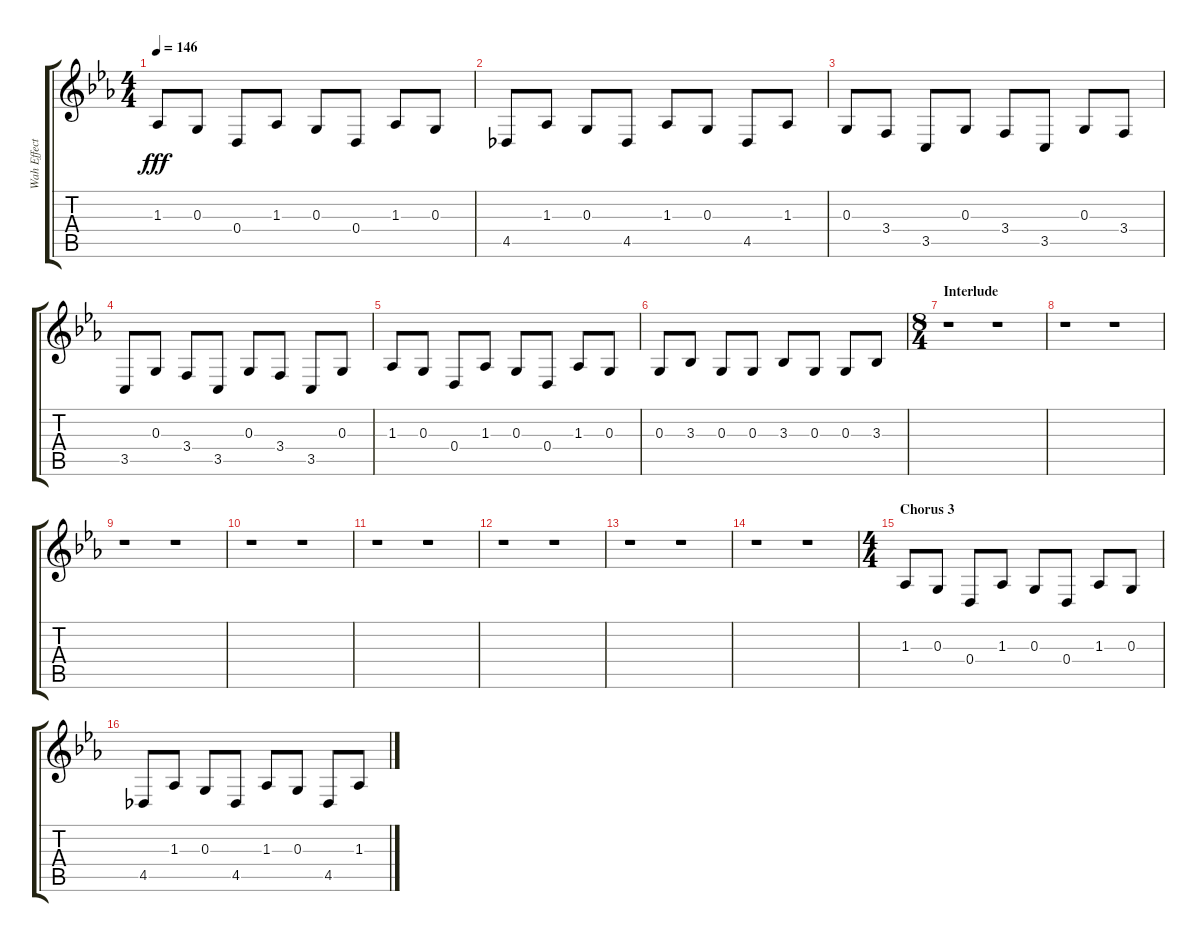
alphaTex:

\track ("Wah Effect" "Wah Effect") {instrument piccolo}
\staff {score tabs}
\tuning (E4 B3 G3 D3 A2 E2) {hide}
\ts (4 4)
\tempo 146
\clef g2
\ks eb
1.3.8{dy fff} 0.3.8 0.4.8 1.3.8 0.3.8 0.4.8 1.3.8 0.3.8 |
4.5.8 1.3.8 0.3.8 4.5.8 1.3.8 0.3.8 4.5.8 1.3.8 |
0.3.8 3.4.8 3.5.8 0.3.8 3.4.8 3.5.8 0.3.8 3.4.8 |
3.5.8 0.3.8 3.4.8 3.5.8 0.3.8 3.4.8 3.5.8 0.3.8 |
1.3.8 0.3.8 0.4.8 1.3.8 0.3.8 0.4.8 1.3.8 0.3.8 |
0.3.8 3.3.8 0.3.8 0.3.8 3.3.8 0.3.8 0.3.8 3.3.8 |
\ts (8 4)
\section ("" "Interlude")
r.1 r.1 |
r.1 r.1 |
r.1 r.1 |
r.1 r.1 |
r.1 r.1 |
r.1 r.1 |
r.1 r.1 |
r.1 r.1 |
\ts (4 4)
\section ("" "Chorus 3")
1.3.8 0.3.8 0.4.8 1.3.8 0.3.8 0.4.8 1.3.8 0.3.8 |
4.5.8 1.3.8 0.3.8 4.5.8 1.3.8 0.3.8 4.5.8 1.3.8
